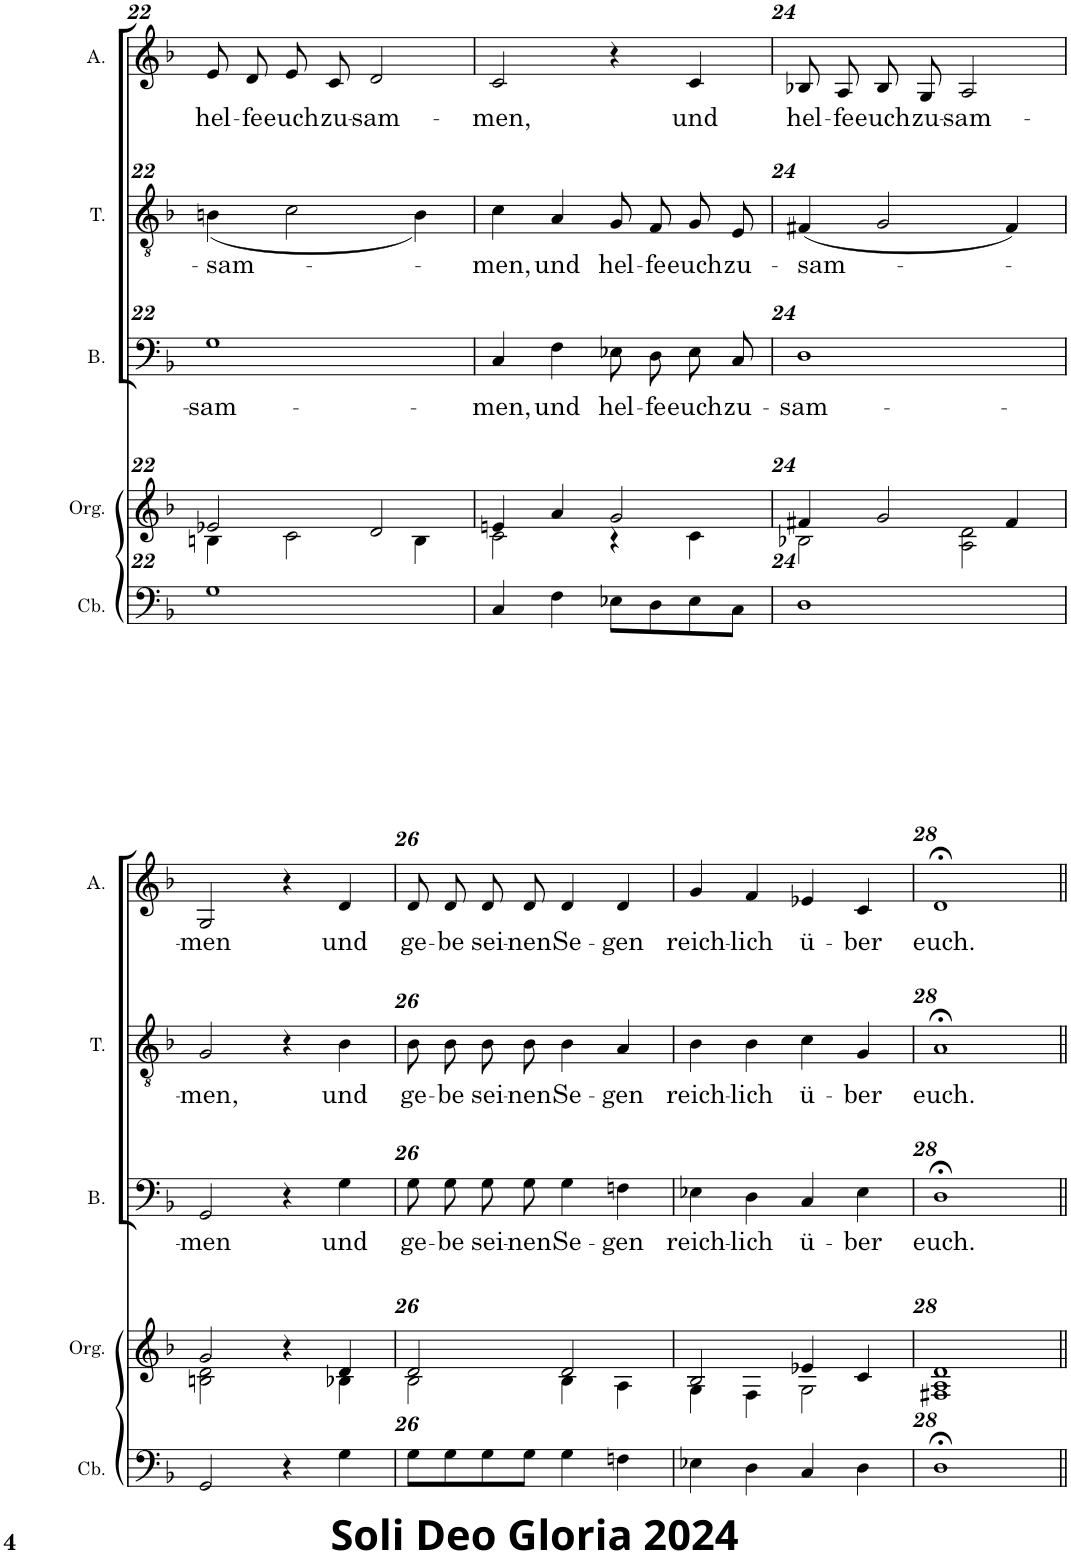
**kern	**kern	**kern	**text	**kern	**text	**kern	**text	**kern	**kern	**kern	**kern
*part9	*part8	*part7	*part7	*part6	*part6	*part5	*part5	*part4	*part3	*part2	*part1
*staff9	*staff8	*staff7	*staff7	*staff6	*staff6	*staff5	*staff5	*staff4	*staff3	*staff2	*staff1
*I"Contrebasse	*I"Orgue	*I"Basse	*	*I"Ténor	*	*I"Alto	*	*I"Saqueboute Basse	*I"Saqueboute Ténor	*I"Saqueboute Alto	*I"Trompette Baroque en ré
*I'Cb.	*I'Org.	*I'B.	*	*I'T.	*	*I'A.	*	*I'Saq. B.	*I'Saq. T.	*I'Saq. A.	*I'Tromp. Bar.
!!LO:PB:g=z
*clefF4	*clefG2	*clefF4	*	*clefGv2	*	*clefG2	*	*clefF4	*clefGv2	*clefG2	*clefG2
*Trd7c12	*	*	*	*	*	*	*	*	*	*	*Trd-1c-2
*k[b-]	*k[b-]	*k[b-]	*	*k[b-]	*	*k[b-]	*	*k[b-]	*k[b-]	*k[b-]	*k[b-e-a-]
*M2/2	*M2/2	*M2/2	*	*M2/2	*	*M2/2	*	*M2/2	*M2/2	*M2/2	*M2/2
*met(c|)	*met(c|)	*met(c|)	*	*met(c|)	*	*met(c|)	*	*met(c|)	*met(c|)	*met(c|)	*met(c|)
=22	=22	=22	=22	=22	=22	=22	=22	=22	=22	=22	=22
*	*^	*	*	*	*	*	*	*	*	*	*
!	!	!	!	!LO:LY:b	!	!LO:LY:b	!	!LO:LY:b	!	!	!	!
1G	2e-X/	4Bn\	1G	-sam-	(<4Bn\	-sam-	8e/L	hel-	1r	1r	1r	1r
!	!	!	!	!	!	!	!	!LO:LY:b	!	!	!	!
.	.	.	.	.	.	.	8d/	-fe	.	.	.	.
!	!	!	!	!	!	!	!	!LO:LY:b	!	!	!	!
.	.	2c\	.	.	2c\	.	8e/	euch	.	.	.	.
!	!	!	!	!	!	!	!	!LO:LY:b	!	!	!	!
.	.	.	.	.	.	.	8c/J	zu-	.	.	.	.
!	!	!	!	!	!	!	!	!LO:LY:b	!	!	!	!
.	2d/	.	.	.	.	.	2d/	-sam-	.	.	.	.
.	.	4B\	.	.	4B\)	.	.	.	.	.	.	.
=23	=23	=23	=23	=23	=23	=23	=23	=23	=23	=23	=23	=23
!	!	!	!	!LO:LY:b	!	!LO:LY:b	!	!LO:LY:b	!	!	!	!
4C/	4en/	2c\	4C/	-men,	4c\	-men,	2c/	-men,	1r	1r	1r	1r
!	!	!	!	!LO:LY:b	!	!LO:LY:b	!	!	!	!	!	!
4F\	4a/	.	4F\	und	4A/	und	.	.	.	.	.	.
!	!	!	!	!LO:LY:b	!	!LO:LY:b	!	!	!	!	!	!
8E-X\L	2g/	4r	8E-X\L	hel-	8G/L	hel-	4r	.	.	.	.	.
!	!	!	!	!LO:LY:b	!	!LO:LY:b	!	!	!	!	!	!
8D\	.	.	8D\	-fe	8F/	-fe	.	.	.	.	.	.
!	!	!	!	!LO:LY:b	!	!LO:LY:b	!	!LO:LY:b	!	!	!	!
8E-\	.	4c\	8E-\	euch	8G/	euch	4c/	und	.	.	.	.
!	!	!	!	!LO:LY:b	!	!LO:LY:b	!	!	!	!	!	!
8C\J	.	.	8C\J	zu-	8E/J	zu-	.	.	.	.	.	.
=24	=24	=24	=24	=24	=24	=24	=24	=24	=24	=24	=24	=24
!	!	!	!	!LO:LY:b	!	!LO:LY:b	!	!LO:LY:b	!	!	!	!
1D	4f#X/	2B-X\	1D	-sam-	(4F#X/	-sam-	8B-X/L	hel-	1r	1r	1r	1r
!	!	!	!	!	!	!	!	!LO:LY:b	!	!	!	!
.	.	.	.	.	.	.	8A/	-fe	.	.	.	.
!	!	!	!	!	!	!	!	!LO:LY:b	!	!	!	!
.	2g/	.	.	.	2G/	.	8B-/	euch	.	.	.	.
!	!	!	!	!	!	!	!	!LO:LY:b	!	!	!	!
.	.	.	.	.	.	.	8G/J	zu-	.	.	.	.
!	!	!	!	!	!	!	!	!LO:LY:b	!	!	!	!
.	.	2A\ 2d\	.	.	.	.	2A/	-sam-	.	.	.	.
.	4f#/	.	.	.	4F#/)	.	.	.	.	.	.	.
!!LO:LB:g=z
=25	=25	=25	=25	=25	=25	=25	=25	=25	=25	=25	=25	=25
!	!	!	!	!LO:LY:b	!	!LO:LY:b	!	!LO:LY:b	!	!	!	!
2GG/	2g/	2Bn\ 2d\	2GG/	-men	2G/	-men,	2G/	-men	1r	1r	1r	1r
4r	4r	4ryy	4r	.	4r	.	4r	.	.	.	.	.
!	!	!	!	!LO:LY:b	!	!LO:LY:b	!	!LO:LY:b	!	!	!	!
4G\	4d/	4B-X\	4G\	und	4B-\	und	4d/	und	.	.	.	.
=26	=26	=26	=26	=26	=26	=26	=26	=26	=26	=26	=26	=26
!	!	!	!	!LO:LY:b	!	!LO:LY:b	!	!LO:LY:b	!	!	!	!
8G\L	2d/	2B-\	8G\L	ge-	8B-\L	ge-	8d/L	ge-	1r	1r	1r	1r
!	!	!	!	!LO:LY:b	!	!LO:LY:b	!	!LO:LY:b	!	!	!	!
8G\	.	.	8G\	-be	8B-\	-be	8d/	-be	.	.	.	.
!	!	!	!	!LO:LY:b	!	!LO:LY:b	!	!LO:LY:b	!	!	!	!
8G\	.	.	8G\	sei-	8B-\	sei-	8d/	sei-	.	.	.	.
!	!	!	!	!LO:LY:b	!	!LO:LY:b	!	!LO:LY:b	!	!	!	!
8G\J	.	.	8G\J	-nen	8B-\J	-nen	8d/J	-nen	.	.	.	.
!	!	!	!	!LO:LY:b	!	!LO:LY:b	!	!LO:LY:b	!	!	!	!
4G\	2d/	4B-\	4G\	Se-	4B-\	Se-	4d/	Se-	.	.	.	.
!	!	!	!	!LO:LY:b	!	!LO:LY:b	!	!LO:LY:b	!	!	!	!
4Fn\	.	4A\	4Fn\	-gen	4A/	-gen	4d/	-gen	.	.	.	.
=27	=27	=27	=27	=27	=27	=27	=27	=27	=27	=27	=27	=27
!	!	!	!	!LO:LY:b	!	!LO:LY:b	!	!LO:LY:b	!	!	!	!
4E-X\	2B-/	4G\	4E-X\	reich-	4B-\	reich-	4g/	reich-	1r	1r	1r	1r
!	!	!	!	!LO:LY:b	!	!LO:LY:b	!	!LO:LY:b	!	!	!	!
4D\	.	4F\	4D\	-lich	4B-\	-lich	4f/	-lich	.	.	.	.
!	!	!	!	!LO:LY:b	!	!LO:LY:b	!	!LO:LY:b	!	!	!	!
4C/	4e-X/	2G\	4C/	ü-	4c\	ü-	4e-X/	ü-	.	.	.	.
!	!	!	!	!LO:LY:b	!	!LO:LY:b	!	!LO:LY:b	!	!	!	!
4D\	4c/	.	4E-\	-ber	4G/	-ber	4c/	-ber	.	.	.	.
=28	=28	=28	=28	=28	=28	=28	=28	=28	=28	=28	=28	=28
!	!	!	!	!LO:LY:b	!	!LO:LY:b	!	!LO:LY:b	!	!	!	!
1D;<	1d	1F#X 1A	1D;<	euch.	1A;<	euch.	1d;<	euch.	1r	1r	1r	1r
*	*v	*v	*	*	*	*	*	*	*	*	*	*
=||	=||	=||	=||	=||	=||	=||	=||	=||	=||	=||	=||
*-	*-	*-	*-	*-	*-	*-	*-	*-	*-	*-	*-
